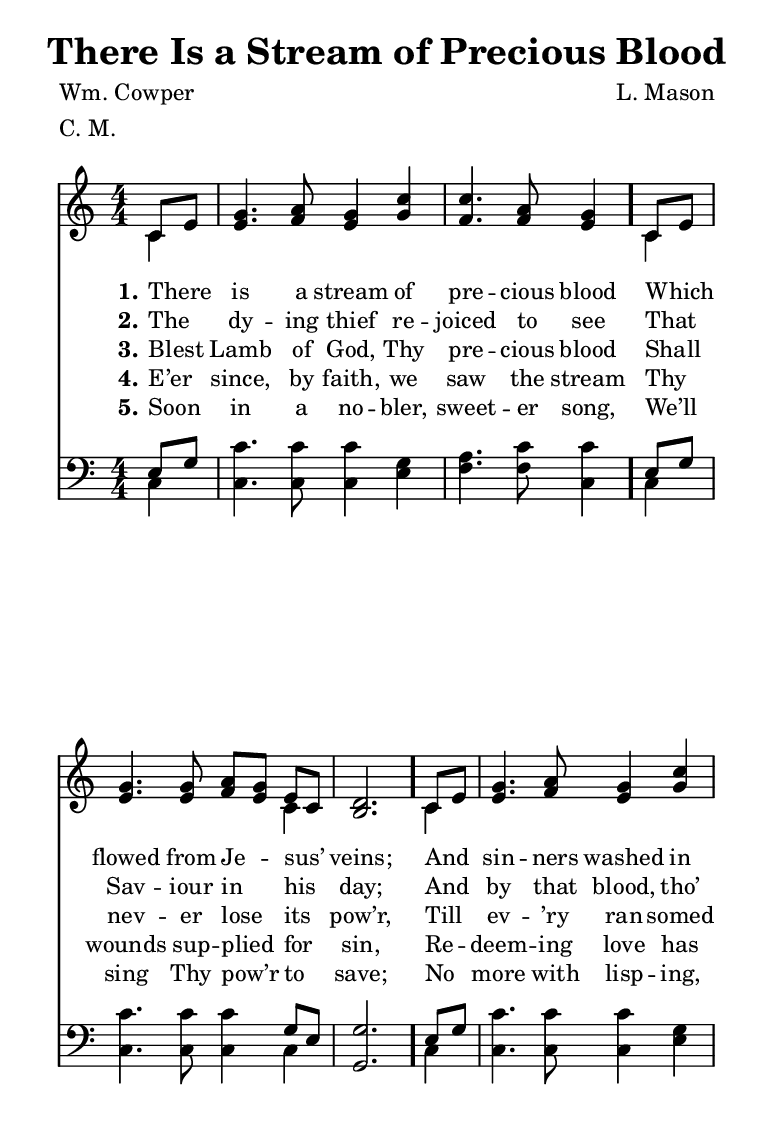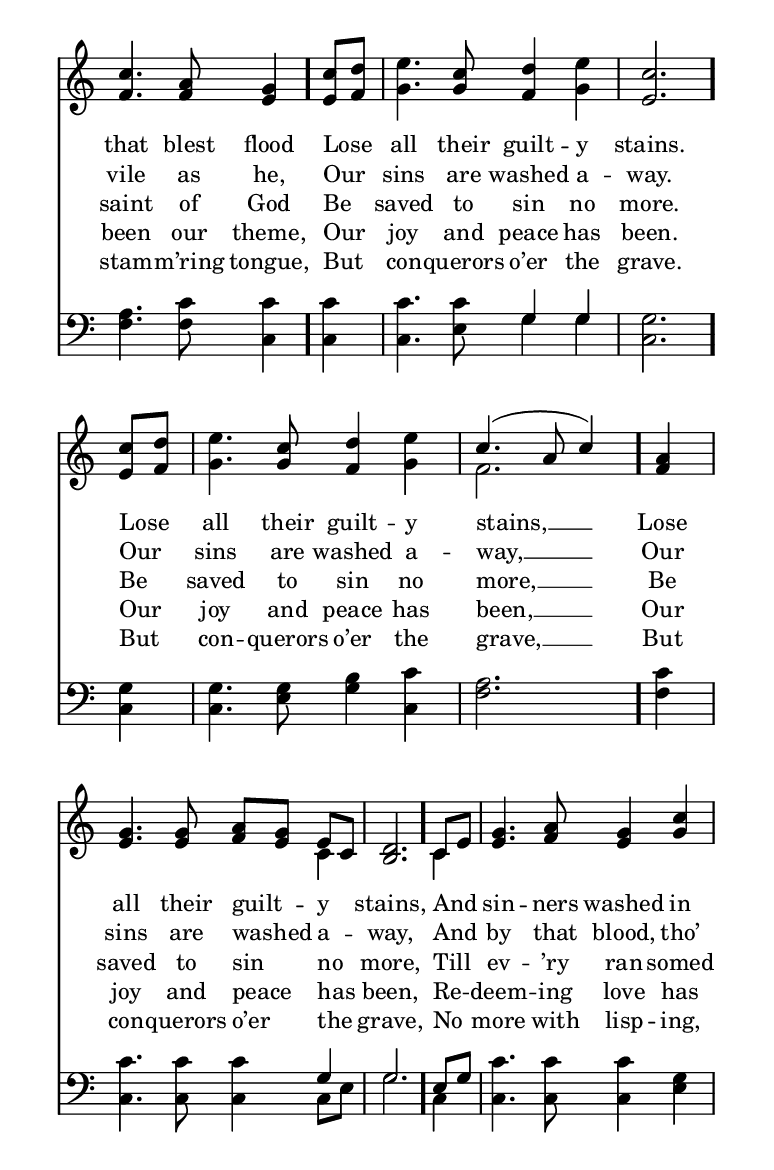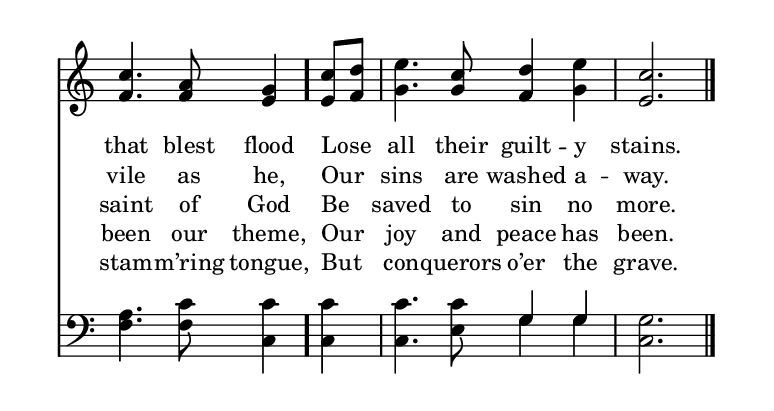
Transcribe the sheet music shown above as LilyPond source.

\include "common/global.ily"
\paper {
  \include "common/paper.ily"
}

\header{
  %gospel
  hymnnumber = "268"
  title = "There Is a Stream of Precious Blood"
  tunename = "Cowper"
  meter = "C. M."
  poet = "Wm. Cowper"
  composer = "L. Mason"
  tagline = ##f
}

global = {
  \include "common/overrides.ily"
  \override Staff.TimeSignature.style = #'numbered
  \time 4/4
  \override Score.MetronomeMark.transparent = ##t % hide all fermata changes too
  \tempo 4=80
  \key c \major
  \partial 4
  \autoBeamOff
}

notesSoprano = {
\global
\relative c' {

  c8[ e] | g4. a8 g4 c | c4. a8 g4
  c,8[ e] | g4. g8 a[ g] e[ c] | d2. \eogbreak
  c8[ e] | g4. a8 g4 c | c4. a8 g4
  c8[ d] | e4. c8 d4 e | c2. \eogbreak

  c8[ d] | e4. c8 d4 e | c4.( a8 c4)
  a4 | g4. g8 a8[ g] e[ c] | d2. \eogbreak
  c8[ e] | g4. a8 g4 c | c4. a8 g4
  c8[ d] | e4. c8 d4 e | c2. \eogbreak

  \bar "|."

}
}

notesAlto = {
\global
\relative e' {

  c4 | e4. f8 e4 g | f4. f8 e4
  c4 | e4. e8 f[ e] c4 | b2.
  c4 | e4. f8 e4 g | f4. f8 e4
  e8[ f] | g4. g8 f4 g | e2.

  e8[ f] | g4. g8 f4 g | f2.
  f4 | e4. e8 f8[ e] c4 | b2.
  c4 | e4. f8 e4 g | f4. f8 e4
  e8[ f] | g4. g8 f4 g | e2.

}
}

notesTenor = {
\global
\relative a {

  e8[ g] | c4. c8 c4 g | a4. c8 c4
  e,8[ g] | c4. c8 c4 g8[ e] | g2.
  e8[ g] | c4. c8 c4 g | a4. c8 c4
  c4 | c4. c8 g4 g | g2.

  g4 | g4. g8 b4 c | a2.
  c4 | c4. c8 c4 g | g2.
  e8[ g] | c4. c8 c4 g | a4. c8 c4
  c4 | c4. c8 g4 g | g2.

}
}

notesBass = {
\global
\relative f {

  c4 | c4. c8 c4 e4 | f4. f8 c4
  c4 | c4. c8 c4 c | g2.
  c4 | c4. c8 c4 e4 | f4. f8 c4
  c4 | c4. e8 g4 g | c,2.

  c4 | c4. e8 g4 c,4 | f2.
  f4 | c4. c8 c4 c8[ e] | g2.
  c,4 | c4. c8 c4 e4 | f4. f8 c4
  c4 | c4. e8 g4 g | c,2.

}
}

wordsA = \lyricmode {
\set stanza = "1."

There is a stream of pre -- cious blood \bar "."
Which flowed from Je -- sus’ veins; \bar "."
And sin -- ners washed in that blest flood \bar "."
Lose all their guilt -- y stains. \bar "."
Lose all their guilt -- y stains, __ \bar "."
Lose all their guilt -- y stains, \bar "."
And sin -- ners washed in that blest flood \bar "."
Lose all their guilt -- y stains. \bar "."

}

wordsB = \lyricmode {
\set stanza = "2."

The dy -- ing thief re -- joiced to see
That Sav -- iour in his day;
And by that blood, tho’ vile as he,
Our sins are washed a -- way.
Our sins are washed a -- way, __
Our sins are washed a -- way,
And by that blood, tho’ vile as he,
Our sins are washed a -- way.

}

wordsC = \lyricmode {
\set stanza = "3."

Blest Lamb of God, Thy pre -- cious blood
Shall nev -- er lose its pow’r,
Till ev -- ’ry ran -- somed saint of God
Be saved to sin no more.
Be saved to sin no more, __
Be saved to sin no more,
Till ev -- ’ry ran -- somed saint of God
Be saved to sin no more.

}

wordsD = \lyricmode {
\set stanza = "4."

E’er since, by faith, we saw the stream
Thy wounds sup -- plied for sin,
Re -- deem -- ing love has been our theme,
Our joy and peace has been.
Our joy and peace has been, __
Our joy and peace has been,
Re -- deem -- ing love has been our theme,
Our joy and peace has been.

}

wordsE = \lyricmode {
\set stanza = "5."

Soon in a no -- bler, sweet -- er song,
We’ll sing Thy pow’r to save;
No more with lisp -- ing, stam -- m’ring tongue,
But con -- querors o’er the grave.
But con -- querors o’er the grave, __
But con -- querors o’er the grave,
No more with lisp -- ing, stam -- m’ring tongue,
But con -- querors o’er the grave.

}

\score {
  \context ChoirStaff <<
    \context Staff = upper <<
      \set Staff.autoBeaming = ##f
      \set ChoirStaff.systemStartDelimiter = #'SystemStartBar
      \set ChoirStaff.printPartCombineTexts = ##f
      \partcombine #'(2 . 11) \notesSoprano \notesAlto
      \context NullVoice = sopranos { \voiceOne << \notesSoprano >> }
      \context Lyrics = one   \lyricsto sopranos \wordsA
      \context Lyrics = two   \lyricsto sopranos \wordsB
      \context Lyrics = three \lyricsto sopranos \wordsC
      \context Lyrics = four  \lyricsto sopranos \wordsD
      \context Lyrics = five  \lyricsto sopranos \wordsE
    >>
    \context Staff = men <<
      \set Staff.autoBeaming = ##f
      \clef bass
      \set ChoirStaff.printPartCombineTexts = ##f
      \partcombine #'(2 . 11) \notesTenor \notesBass
    >>
  >>
  \layout {
    \include "common/layout.ily"
  }
  \midi{
    \include "common/midi.ily"
  }
}

\version "2.19.49"  % necessary for upgrading to future LilyPond versions.

% vi:set et ts=2 sw=2 ai nocindent syntax=lilypond:
